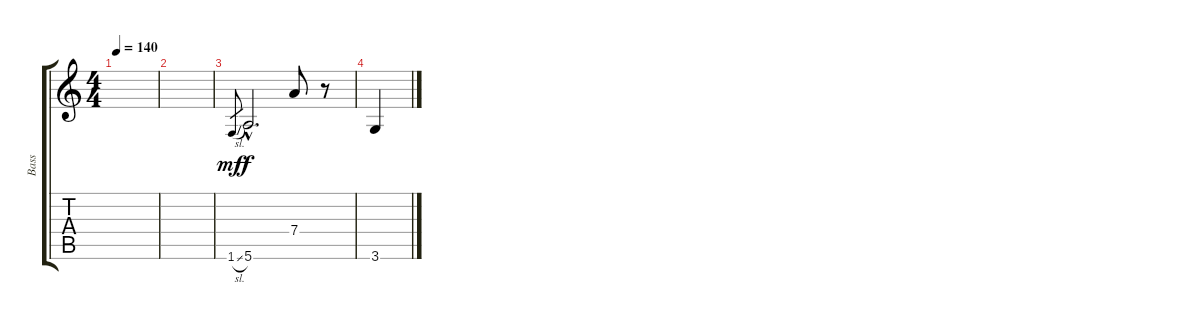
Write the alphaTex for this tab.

\track ("Bass" "Bass") {instrument acousticbass}
\staff {score tabs}
\tuning (E4 B3 G3 D3 A2 E2) {hide}
\ts (4 4)
\tempo 140
\clef g2
\ks c
|
|
1.6{sl}.8{gr dy mf} 5.6{hac}.2{d dy f} 7.4.8 r.8 |
3.6.4
